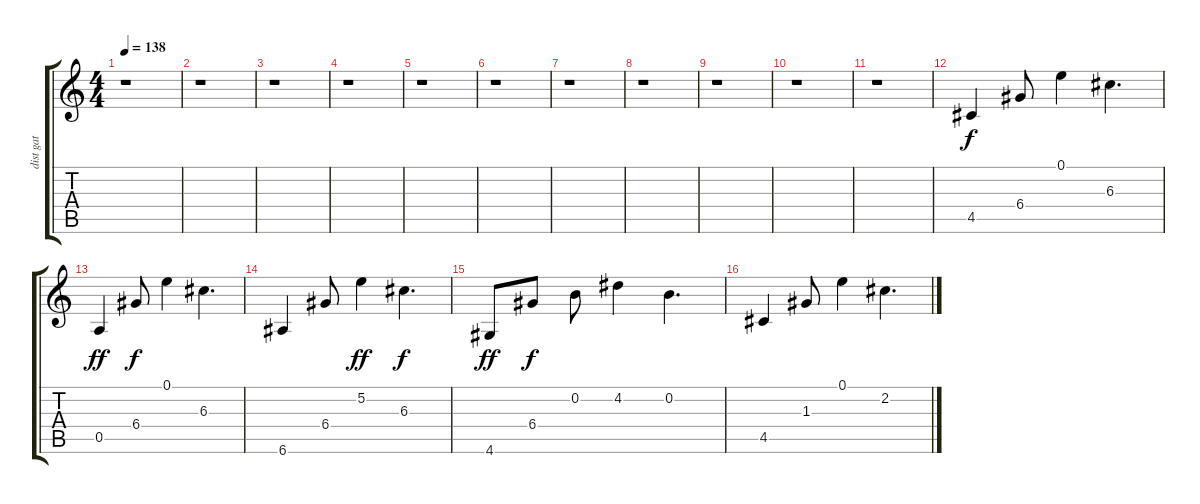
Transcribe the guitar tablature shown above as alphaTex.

\track ("dist gat" "dist gat") {instrument distortionguitar}
\staff {score tabs}
\tuning (E4 B3 G3 D3 A2 E2) {hide}
\ts (4 4)
\tempo 138
\clef g2
\ks c
r.1{dy f} |
r.1 |
r.1 |
r.1 |
r.1 |
r.1 |
r.1 |
r.1 |
r.1 |
r.1 |
r.1 |
4.5.4 6.4.8 0.1.4 6.3.4{d} |
0.5.4{dy ff} 6.4.8{dy f} 0.1.4 6.3.4{d} |
6.6.4 6.4.8 5.2.4{dy ff} 6.3.4{d dy f} |
4.6.8{dy ff} 6.4.8{dy f} 0.2.8 4.2.4 0.2.4{d} |
4.5.4 1.3.8 0.1.4 2.2.4{d}
